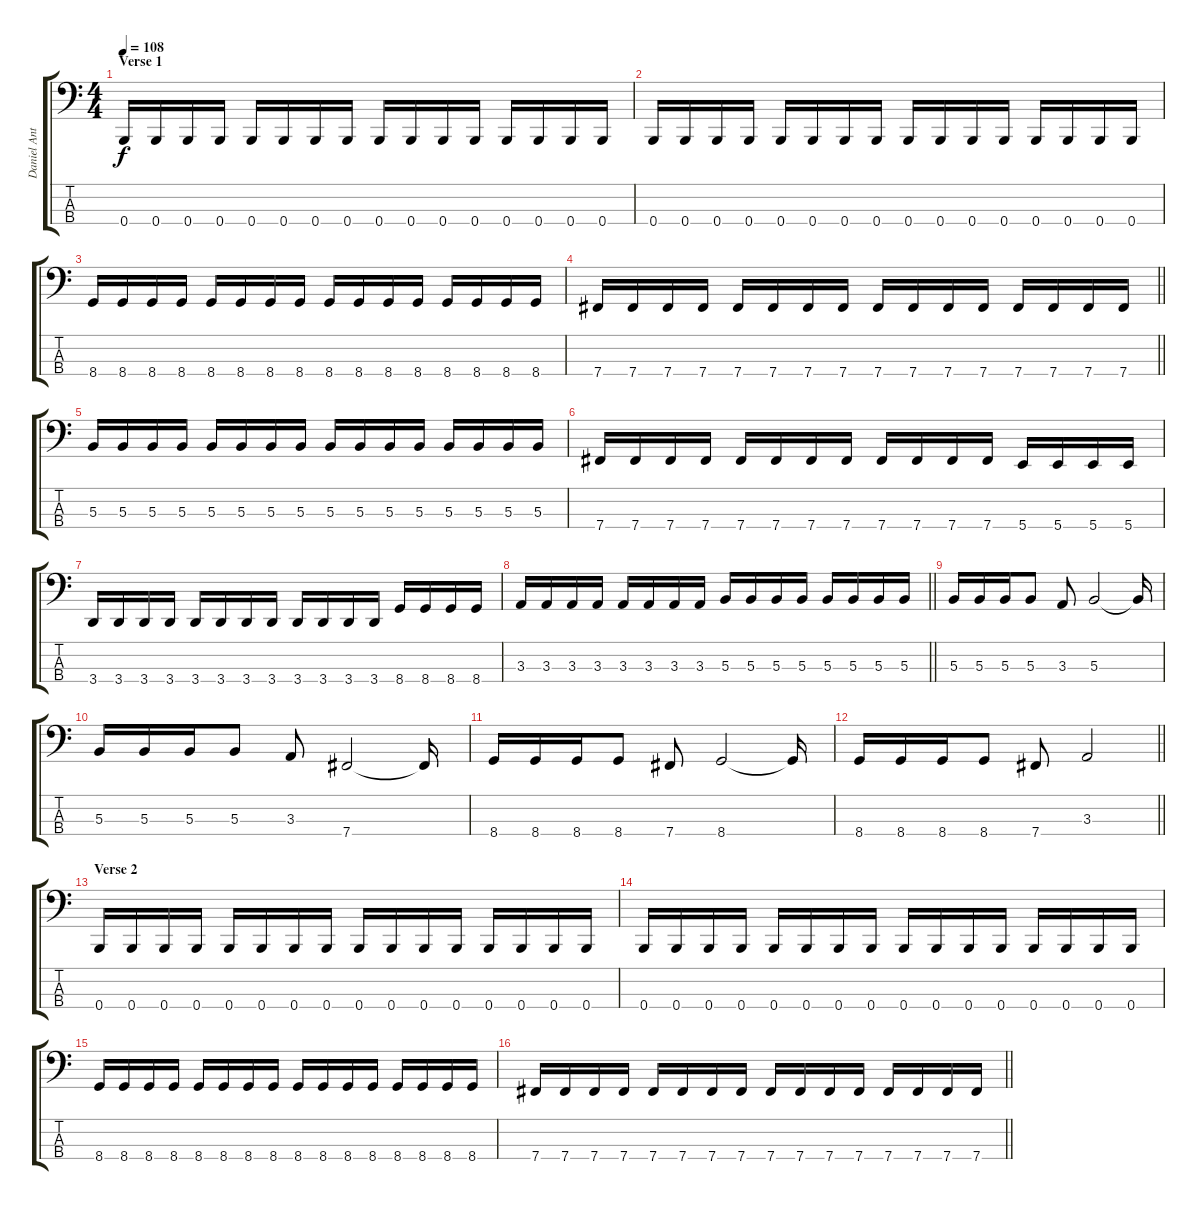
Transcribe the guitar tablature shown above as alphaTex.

\track ("Daniel Antonsson" "Daniel Ant") {instrument electricbasspick}
\staff {score tabs}
\tuning (E2 B1 Gb1 B0) {hide}
\ts (4 4)
\section ("" "Verse 1")
\tempo 108
\clef f4
\ks c
0.4.16{dy f} 0.4.16 0.4.16 0.4.16 0.4.16 0.4.16 0.4.16 0.4.16 0.4.16 0.4.16 0.4.16 0.4.16 0.4.16 0.4.16 0.4.16 0.4.16 |
0.4.16 0.4.16 0.4.16 0.4.16 0.4.16 0.4.16 0.4.16 0.4.16 0.4.16 0.4.16 0.4.16 0.4.16 0.4.16 0.4.16 0.4.16 0.4.16 |
8.4.16 8.4.16 8.4.16 8.4.16 8.4.16 8.4.16 8.4.16 8.4.16 8.4.16 8.4.16 8.4.16 8.4.16 8.4.16 8.4.16 8.4.16 8.4.16 |
\barLineRight lightlight
7.4.16 7.4.16 7.4.16 7.4.16 7.4.16 7.4.16 7.4.16 7.4.16 7.4.16 7.4.16 7.4.16 7.4.16 7.4.16 7.4.16 7.4.16 7.4.16 |
\section ("" "")
5.3.16 5.3.16 5.3.16 5.3.16 5.3.16 5.3.16 5.3.16 5.3.16 5.3.16 5.3.16 5.3.16 5.3.16 5.3.16 5.3.16 5.3.16 5.3.16 |
7.4.16 7.4.16 7.4.16 7.4.16 7.4.16 7.4.16 7.4.16 7.4.16 7.4.16 7.4.16 7.4.16 7.4.16 5.4.16 5.4.16 5.4.16 5.4.16 |
3.4.16 3.4.16 3.4.16 3.4.16 3.4.16 3.4.16 3.4.16 3.4.16 3.4.16 3.4.16 3.4.16 3.4.16 8.4.16 8.4.16 8.4.16 8.4.16 |
\barLineRight lightlight
3.3.16 3.3.16 3.3.16 3.3.16 3.3.16 3.3.16 3.3.16 3.3.16 5.3.16 5.3.16 5.3.16 5.3.16 5.3.16 5.3.16 5.3.16 5.3.16 |
\section ("" "")
5.3.16 5.3.16 5.3.16 5.3.8 3.3.8 5.3.2 5.3{t}.16 |
5.3.16 5.3.16 5.3.16 5.3.8 3.3.8 7.4.2 7.4{t}.16 |
8.4.16 8.4.16 8.4.16 8.4.8 7.4.8 8.4.2 8.4{t}.16 |
\barLineRight lightlight
8.4.16 8.4.16 8.4.16 8.4.8 7.4.8 3.3.2 |
\section ("" "Verse 2")
0.4.16 0.4.16 0.4.16 0.4.16 0.4.16 0.4.16 0.4.16 0.4.16 0.4.16 0.4.16 0.4.16 0.4.16 0.4.16 0.4.16 0.4.16 0.4.16 |
0.4.16 0.4.16 0.4.16 0.4.16 0.4.16 0.4.16 0.4.16 0.4.16 0.4.16 0.4.16 0.4.16 0.4.16 0.4.16 0.4.16 0.4.16 0.4.16 |
8.4.16 8.4.16 8.4.16 8.4.16 8.4.16 8.4.16 8.4.16 8.4.16 8.4.16 8.4.16 8.4.16 8.4.16 8.4.16 8.4.16 8.4.16 8.4.16 |
\barLineRight lightlight
7.4.16 7.4.16 7.4.16 7.4.16 7.4.16 7.4.16 7.4.16 7.4.16 7.4.16 7.4.16 7.4.16 7.4.16 7.4.16 7.4.16 7.4.16 7.4.16
